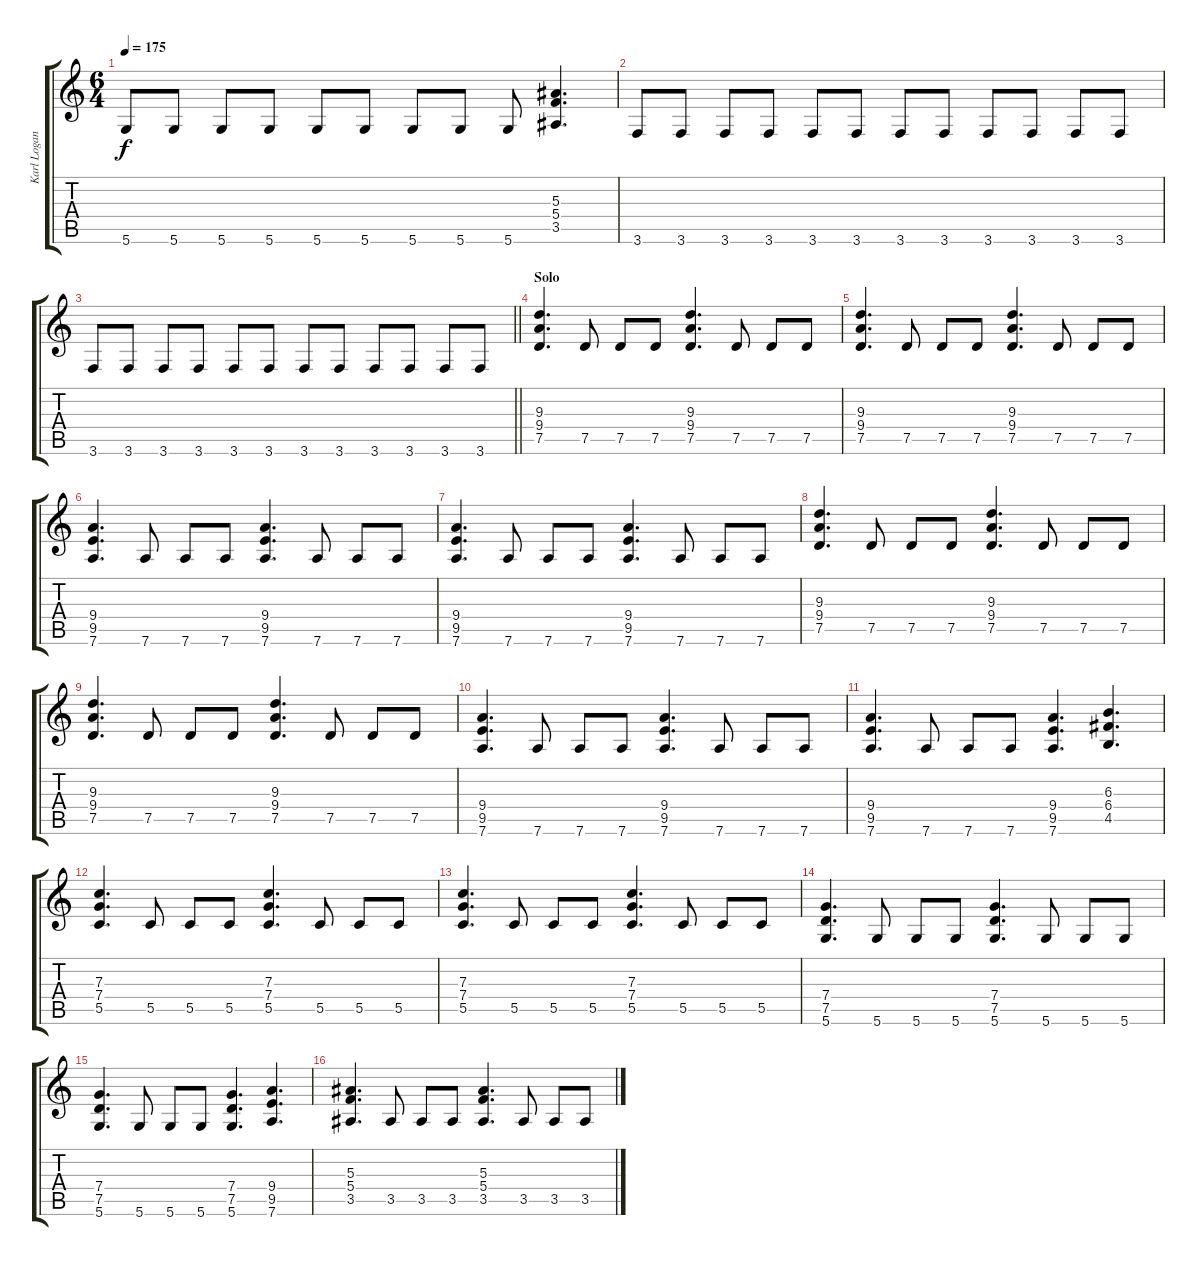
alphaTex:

\track ("Karl Logan" "Karl Logan") {instrument distortionguitar}
\staff {score tabs}
\tuning (D4 A3 F3 C3 G2 D2) {hide}
\ts (6 4)
\tempo 175
\clef g2
\ks c
5.6.8{dy f} 5.6.8 5.6.8 5.6.8 5.6.8 5.6.8 5.6.8 5.6.8 5.6.8 (5.3 5.4 3.5).4{d} |
3.6.8 3.6.8 3.6.8 3.6.8 3.6.8 3.6.8 3.6.8 3.6.8 3.6.8 3.6.8 3.6.8 3.6.8 |
\barLineRight lightlight
3.6.8 3.6.8 3.6.8 3.6.8 3.6.8 3.6.8 3.6.8 3.6.8 3.6.8 3.6.8 3.6.8 3.6.8 |
\section ("" "Solo")
(9.3 9.4 7.5).4{d} 7.5.8 7.5.8 7.5.8 (9.3 9.4 7.5).4{d} 7.5.8 7.5.8 7.5.8 |
(9.3 9.4 7.5).4{d} 7.5.8 7.5.8 7.5.8 (9.3 9.4 7.5).4{d} 7.5.8 7.5.8 7.5.8 |
(9.4 9.5 7.6).4{d} 7.6.8 7.6.8 7.6.8 (9.4 9.5 7.6).4{d} 7.6.8 7.6.8 7.6.8 |
(9.4 9.5 7.6).4{d} 7.6.8 7.6.8 7.6.8 (9.4 9.5 7.6).4{d} 7.6.8 7.6.8 7.6.8 |
(9.3 9.4 7.5).4{d} 7.5.8 7.5.8 7.5.8 (9.3 9.4 7.5).4{d} 7.5.8 7.5.8 7.5.8 |
(9.3 9.4 7.5).4{d} 7.5.8 7.5.8 7.5.8 (9.3 9.4 7.5).4{d} 7.5.8 7.5.8 7.5.8 |
(9.4 9.5 7.6).4{d} 7.6.8 7.6.8 7.6.8 (9.4 9.5 7.6).4{d} 7.6.8 7.6.8 7.6.8 |
(9.4 9.5 7.6).4{d} 7.6.8 7.6.8 7.6.8 (9.4 9.5 7.6).4{d} (6.3 6.4 4.5).4{d} |
(7.3 7.4 5.5).4{d} 5.5.8 5.5.8 5.5.8 (7.3 7.4 5.5).4{d} 5.5.8 5.5.8 5.5.8 |
(7.3 7.4 5.5).4{d} 5.5.8 5.5.8 5.5.8 (7.3 7.4 5.5).4{d} 5.5.8 5.5.8 5.5.8 |
(7.4 7.5 5.6).4{d} 5.6.8 5.6.8 5.6.8 (7.4 7.5 5.6).4{d} 5.6.8 5.6.8 5.6.8 |
(7.4 7.5 5.6).4{d} 5.6.8 5.6.8 5.6.8 (7.4 7.5 5.6).4{d} (9.4 9.5 7.6).4{d} |
(5.3 5.4 3.5).4{d} 3.5.8 3.5.8 3.5.8 (5.3 5.4 3.5).4{d} 3.5.8 3.5.8 3.5.8
